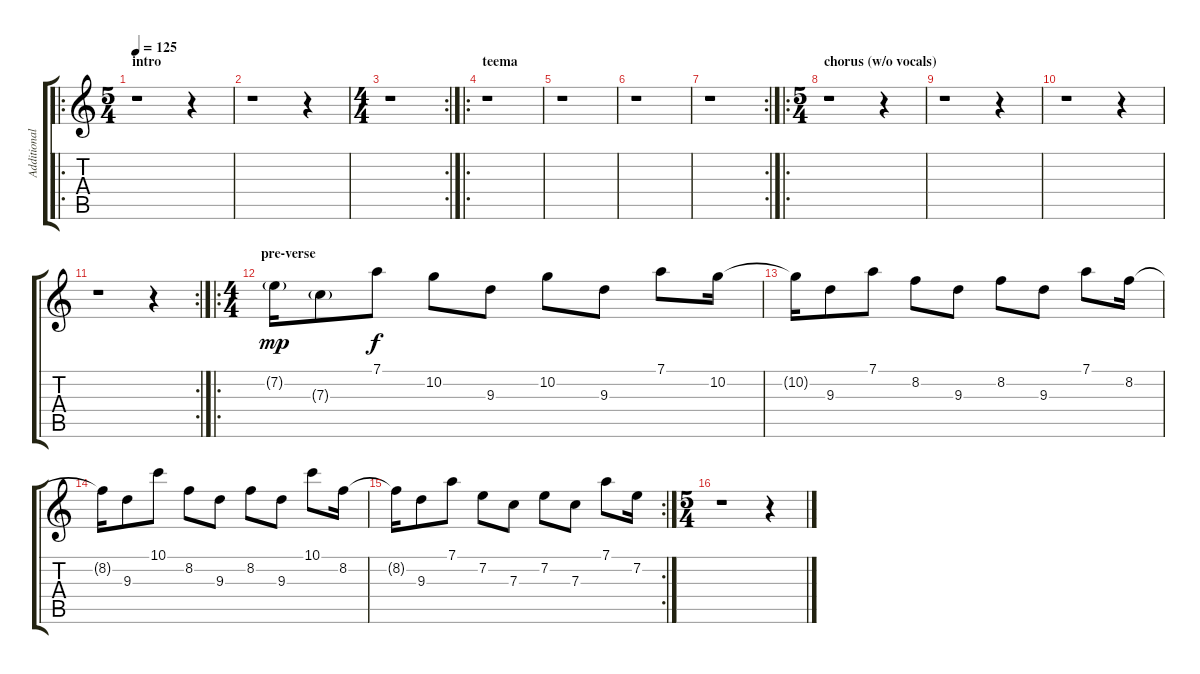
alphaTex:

\track ("Additional Guitars" "Additional") {instrument distortionguitar}
\staff {score tabs}
\tuning (D4 A3 F3 C3 G2 D2) {hide}
\ro
\ts (5 4)
\section ("" "intro")
\tempo 125
\clef g2
\ks c
r.1{dy mp instrument distortionguitar} r.4 |
r.1 r.4 |
\rc 2
\ts (4 4)
r.1 |
\ro
\section ("" "teema")
r.1 |
r.1 |
r.1 |
\rc 2
r.1 |
\ro
\ts (5 4)
\section ("" "chorus (w/o vocals)")
r.1 r.4 |
r.1 r.4 |
r.1 r.4 |
\rc 2
r.1 r.4 |
\ro
\ts (4 4)
\section ("" "pre-verse")
7.2{g}.16{volume 11 balance 16 instrument overdrivenguitar} 7.3{g}.8 7.1.8{dy f} 10.2.8 9.3.8 10.2.8 9.3.8 7.1.8 10.2.16 |
10.2{t}.16 9.3.8 7.1.8 8.2.8 9.3.8 8.2.8 9.3.8 7.1.8 8.2.16 |
8.2{t}.16 9.3.8 10.1.8 8.2.8 9.3.8 8.2.8 9.3.8 10.1.8 8.2.16 |
\rc 2
8.2{t}.16 9.3.8 7.1.8 7.2.8 7.3.8 7.2.8 7.3.8 7.1.8 7.2.16 |
\ts (5 4)
r.1 r.4
